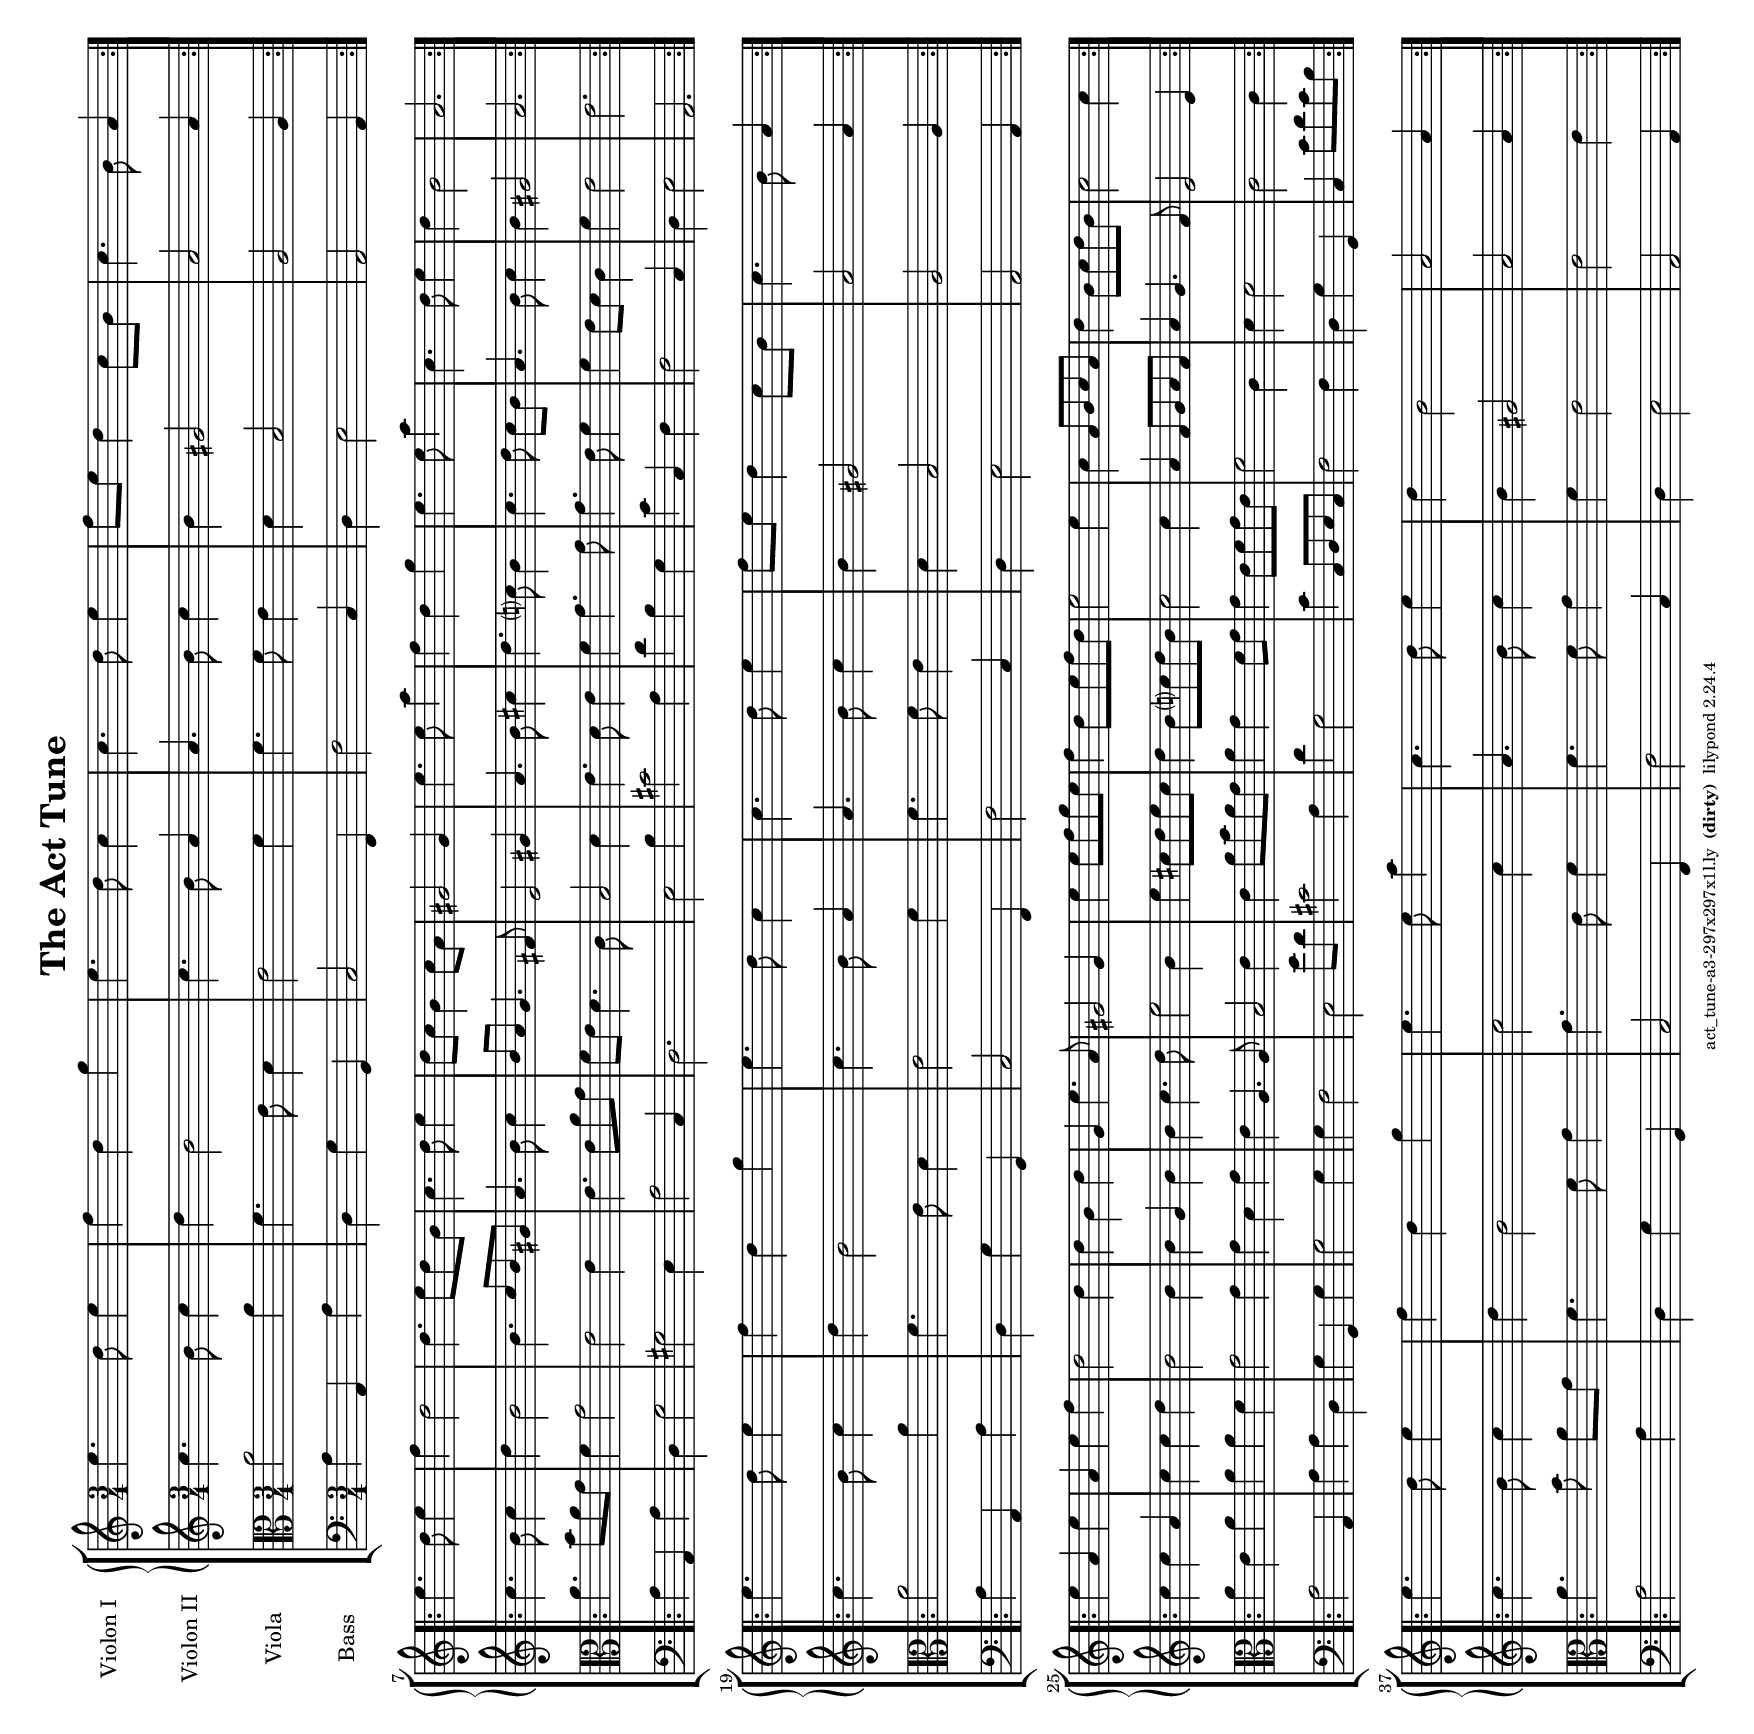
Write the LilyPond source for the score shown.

\version "2.18.2"

\include "../../include/general.ily"

#(ly:set-option 'relative-includes #t)
\include "a3-297x297.ily"
#(ly:set-option 'relative-includes #f)


breaks = {
  s2.*6 \break
  s2.*12 \break
  s2.*6 \break
  s2.*12 \break
}

#(set-global-staff-size 19)
\version "2.18.2"

\header {
  title = "The Act Tune"
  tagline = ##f
}

global = {
  \key a \minor
  \time 3/4
}

violinI = \relative c'' {
  \global

  \repeat volta 2 {
    e4. d8 e4
    f d g
    e4. d8 c4
    c4. d8 e4
    f8 e d4 c8 b
    c4. b8 a4
  }
  \repeat volta 2 {
    e'4. d8 e4
    f d2
    d4. e8 d b
    c4. d8 e4
    d8 c b4 c8 a 
    gis2 gis4
    
    e'4. e8 a4
    f d g
    e4. e8 a4
    c,4. d8 e4
    d b2
    a2.
  }
  \repeat volta 2 {
    e'4. d8 e4
    f d g
    e4. d8 c4
    c4. d8 e4
    f8 e d4 c8 b
    c4. b8 a4
  }
  \repeat volta 2 {
    e' a, e'
    a, e' f
    d2 d4
    d b d
    g, e'4. a,8
    gis2 gis4
    
    e' e8 f g e
    f4 d8 e f d
    e2 e4
    c a8 b c a
    d4 b8 c d b
    c2 c4
  }
  \repeat volta 2 {
    e4. d8 e4
    f d g
    e4. e8 a4
    c,4. d8 e4
    d b2
    a a4
  }
}

violinII = \relative c'' {
  \global

  \repeat volta 2 {
    c4. b8 c4
    d b2
    c4. b8 a4
    a4. b8 c4
    b gis2
    a a4
  }
  \repeat volta 2 {
    c4. b8 c4
    d b2
    b4. c8 b gis
    a4. b8 c4
    b8 a g4. fis8
    e2 gis4
    
    a4. b8 cis4
    d4. c?8 b4
    c4. d8 c[ b]
    a4. b8 c4
    b gis2
    a2.
  }
  \repeat volta 2 {
    c4. b8 c4
    d b2
    c4. b8 a4
    a4. b8 c4
    b gis2
    a a4
  }
  \repeat volta 2 {
    c c a
    c c d
    b2 b4
    b g b
    b c4. d8
    e2 b4
    
    e4 cis8 d e cis
    d4 b8 c? d b
    c2 c4
    a f8 g a f
    a4 g4. f8
    e2 e4
  }
  \repeat volta 2 {
    c'4. b8 c4 
    d b2
    c2 c4
    a4. b8 c4
    b gis2
    a a4
  }
}

viola = \relative c'' {
  \global

  \repeat volta 2 {
    a2 a4
    f4. e8 d4
    e2 f4
    f4. f8 e4
    d b2
    a2 a4
  }
  \repeat volta 2 {
    a'4. b8 a g
    f4 g2
    e e4
    e4. e8 a g
    f e d4. c8
    b2 d4
    
    e4. d8 e4
    f g4. g8
    g4. e8 f4
    f e8 d c4
    f e2
    e2.
  }
  \repeat volta 2 {
    a2 a4
    f4. e8 d4
    e2 f4
    f4. f8 e4
    d b2
    a2 a4
  }
  \repeat volta 2 {
    a' e a
    a a f
    g2 g4
    g d g
    e a,4. a8
    b2 e4
    
    e a8 b a g
    a4 g f8 g
    g4 e8 f g e
    f2 c4
    d d2
    c c4
  }
  \repeat volta 2 {
    a'4. b8 a[ g]
    f4. f8 g4
    g4. e8 f4
    f4. f8 g4
    f e2
    e e4
  }
}

bass = \relative c' {
  \global
  
  \repeat volta 2 {
    a4 a, a'
    d, g g,
    c2 f,4
    f'2 c4
    d e2
    a, a4
  }
  \repeat volta 2 {
    a' a, a'
    d, g2
    gis e4
    a2 c,4
    d2.
    e2 b'4
    
    cis2 a4
    d b g
    c c, f
    f2 c4 
    d e2
    a,2.
  }
  \repeat volta 2 {
    a'4 a, a'
    d, g g,
    c2 f,4
    f'2 c4
    d e2
    a, a4
  }
  \repeat volta 2 {
    a'2 a,4
    a' a d,
    g g, g'
    g2 g4
    g f2
    e e'8 d
    
    cis2 a4
    d g,2
    c4 c,8 d e c
    f2 f4
    d g g,
    c c'8 d c b
  }
  \repeat volta 2 {
    a2 a4
    d, g g,
    c2 f,4
    f'2 c4
    d e2
    a, a4
  }
}


violinIPart = \new Staff \with {
  instrumentName = "Violon I"
} \violinI

violinIIPart = \new Staff \with {
  instrumentName = "Violon II"
} \violinII

violaPart = \new Staff \with {
  instrumentName = "Viola"
} { \clef alto \viola }

bassPart = \new Staff \with {
  instrumentName = "Bass"
} << { \clef "bass" \bass } \breaks >>


\score {
  \new StaffGroup  
  <<
    \new GrandStaff <<
      \violinIPart
      \violinIIPart
    >>
    \violaPart
    \bassPart
  >>
  \layout { }
}

